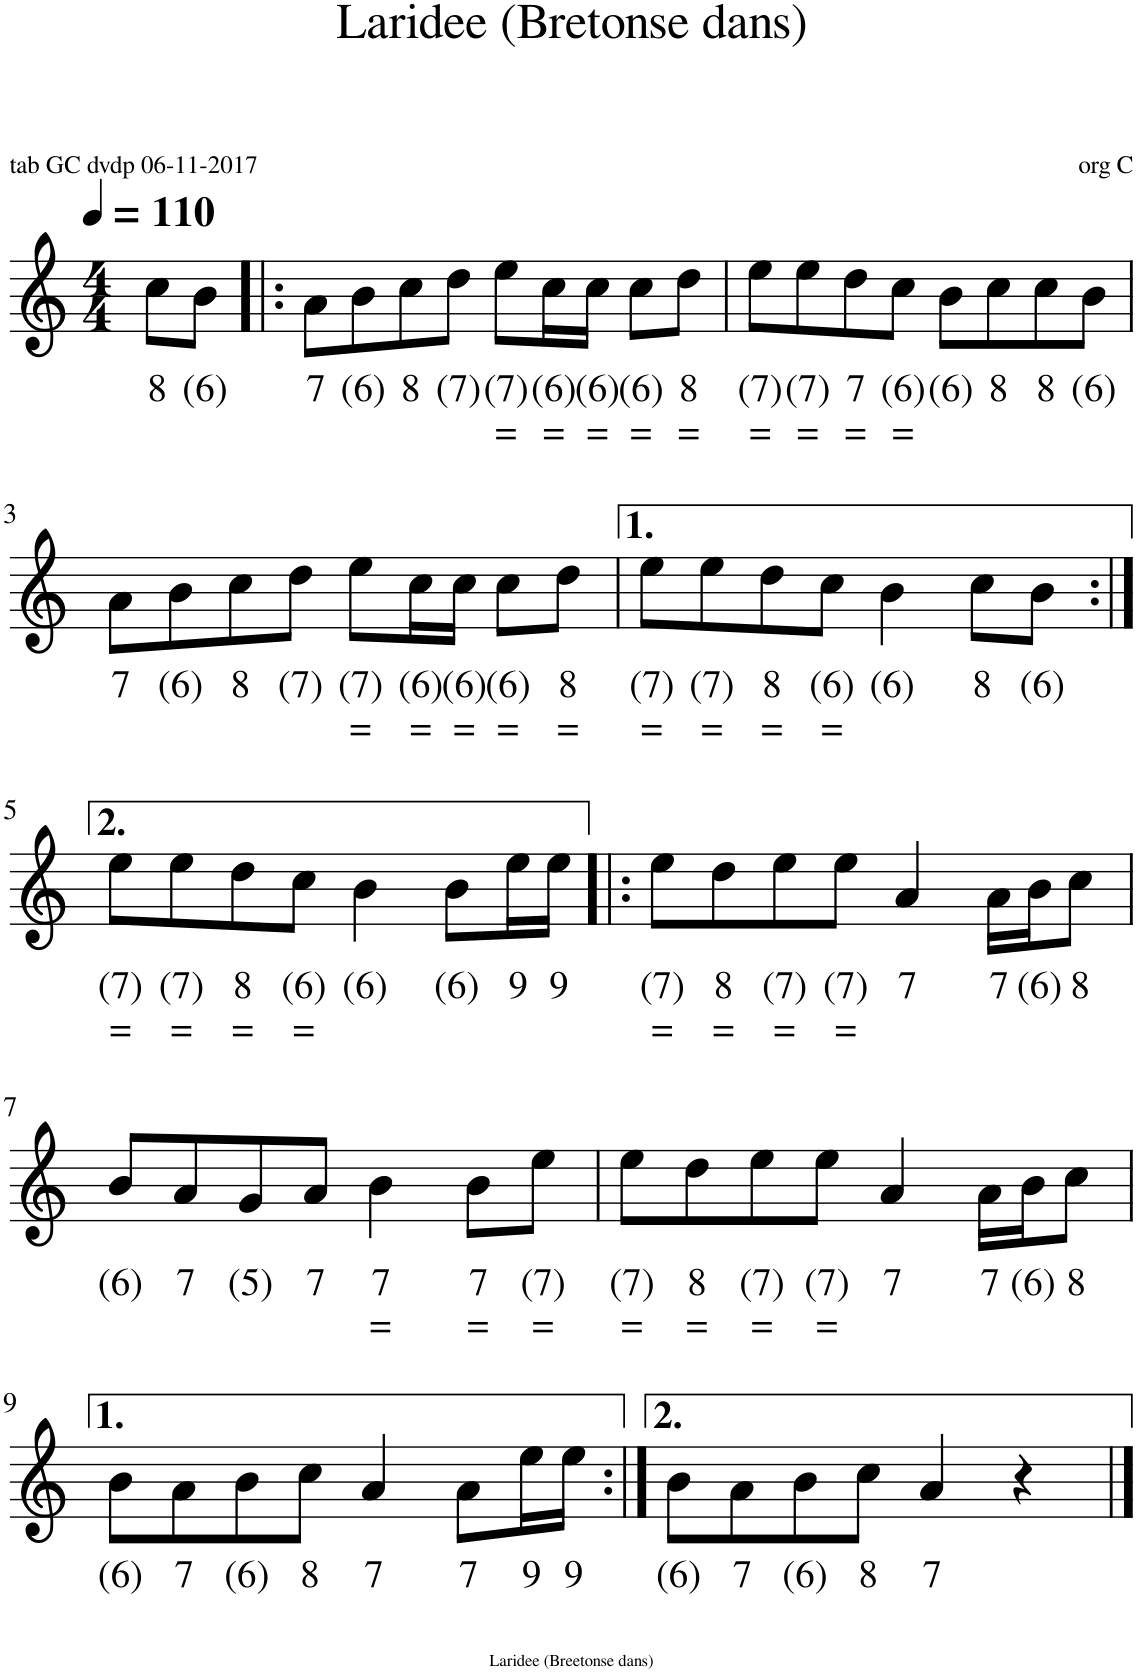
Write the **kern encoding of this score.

**kern	**text	**text	**harte	**kern	**text	**text
*part2	*part2	*part2	*part2	*part1	*part1	*part1
*staff2	*staff2	*staff2	*	*staff1	*staff1	*staff1
*I"Stem	*	*	*	*I"Stem	*	*
*stria5	*	*	*	*	*	*
*clefG2	*	*	*	*clefG2	*	*
*k[]	*	*	*	*k[]	*	*
*M4/4	*	*	*	*M4/4	*	*
*MM110	*	*	*	*MM110	*	*
=	=	=	=	=	=	=
!	!	!	!	!	!LO:LY:b	!
8c/L	4	.	.	8cc\L	8	.
!	!	!	!	!	!LO:LY:b	!
8B/J	(2)	.	.	8b\J	(6)	.
=1!|:	=1!|:	=1!|:	=1!|:	=1!|:	=1!|:	=1!|:
!	!	!	!	!	!LO:LY:b	!
8A/L	3	.	F:maj	8a\L	7	.
!	!	!	!	!	!LO:LY:b	!
8B/J	(2)	.	.	8b\	(6)	.
!	!	!	!	!	!LO:LY:b	!
8c/L	4	.	.	8cc\	8	.
!	!	!	!	!	!LO:LY:b	!
8d/J	(3)	.	.	8dd\J	(7)	.
!	!	!	!	!	!LO:LY:b	!LO:LY:b
8e/L	(4)	=	C:maj	8ee\L	(7)	=
!	!	!	!	!	!LO:LY:b	!LO:LY:b
16c/L	(3)	=	.	16cc\L	(6)	=
!	!	!	!	!	!LO:LY:b	!LO:LY:b
16c/JJ	(3)	=	.	16cc\JJ	(6)	=
!	!	!	!	!	!LO:LY:b	!LO:LY:b
8c/L	(3)	=	.	8cc\L	(6)	=
!	!	!	!	!	!LO:LY:b	!LO:LY:b
8d/J	5	=	.	8dd\J	8	=
=2	=2	=2	=2	=2	=2	=2
!	!	!	!	!	!LO:LY:b	!LO:LY:b
8e/L	(4)	=	.	8ee\L	(7)	=
!	!	!	!	!	!LO:LY:b	!LO:LY:b
8e/J	(4)	=	.	8ee\	(7)	=
!	!	!	!	!	!LO:LY:b	!LO:LY:b
8d/L	5	=	.	8dd\	7	=
!	!	!	!	!	!LO:LY:b	!LO:LY:b
8c/J	(3)	=	.	8cc\J	(6)	=
!	!	!	!	!	!LO:LY:b	!
8B/L	(2)	.	G:maj	8b\L	(6)	.
!	!	!	!	!	!LO:LY:b	!
8c/J	4	.	.	8cc\	8	.
!	!	!	!	!	!LO:LY:b	!
8c/L	4	.	.	8cc\	8	.
!	!	!	!	!	!LO:LY:b	!
8B/J	(2)	.	.	8b\J	(6)	.
!!LO:LB:g=z
=3	=3	=3	=3	=3	=3	=3
!	!	!	!	!	!LO:LY:b	!
8A/L	3	.	F:maj	8a\L	7	.
!	!	!	!	!	!LO:LY:b	!
8B/J	(2)	.	.	8b\	(6)	.
!	!	!	!	!	!LO:LY:b	!
8c/L	4	.	.	8cc\	8	.
!	!	!	!	!	!LO:LY:b	!
8d/J	(3)	.	.	8dd\J	(7)	.
!	!	!	!	!	!LO:LY:b	!LO:LY:b
8e/L	(4)	=	C:maj	8ee\L	(7)	=
!	!	!	!	!	!LO:LY:b	!LO:LY:b
16c/L	(3)	=	.	16cc\L	(6)	=
!	!	!	!	!	!LO:LY:b	!LO:LY:b
16c/JJ	(3)	=	.	16cc\JJ	(6)	=
!	!	!	!	!	!LO:LY:b	!LO:LY:b
8c/L	(3)	=	.	8cc\L	(6)	=
!	!	!	!	!	!LO:LY:b	!LO:LY:b
8d/J	5	=	.	8dd\J	8	=
=4	=4	=4	=4	=4	=4	=4
!	!	!	!	!	!LO:LY:b	!LO:LY:b
8e/L	(4)	=	.	8ee\L	(7)	=
!	!	!	!	!	!LO:LY:b	!LO:LY:b
8e/J	(4)	=	.	8ee\	(7)	=
!	!	!	!	!	!LO:LY:b	!LO:LY:b
8d/L	5	=	.	8dd\	8	=
!	!	!	!	!	!LO:LY:b	!LO:LY:b
8c/J	(3)	=	.	8cc\J	(6)	=
!	!	!	!	!	!LO:LY:b	!
4B	(2)	.	G:maj	4b\	(6)	.
!	!	!	!	!	!LO:LY:b	!
8c/L	4	.	.	8cc\L	8	.
!	!	!	!	!	!LO:LY:b	!
8B/J	(2)	.	.	8b\J	(6)	.
!!LO:LB:g=z
=5:|!	=5:|!	=5:|!	=5:|!	=5:|!	=5:|!	=5:|!
!	!	!	!	!	!LO:LY:b	!LO:LY:b
8e/L	(4)	=	C:maj	8ee\L	(7)	=
!	!	!	!	!	!LO:LY:b	!LO:LY:b
8e/J	(4)	=	.	8ee\	(7)	=
!	!	!	!	!	!LO:LY:b	!LO:LY:b
8d/L	5	=	.	8dd\	8	=
!	!	!	!	!	!LO:LY:b	!LO:LY:b
8c/J	(3)	=	.	8cc\J	(6)	=
!	!	!	!	!	!LO:LY:b	!
4B	(2)	.	G:maj	4b\	(6)	.
!	!	!	!	!	!LO:LY:b	!
8B/L	(2)	.	.	8b\L	(6)	.
!	!	!	!	!	!LO:LY:b	!
16e/L	5	.	.	16ee\L	9	.
!	!	!	!	!	!LO:LY:b	!
16e/JJ	5	.	.	16ee\JJ	9	.
=6!|:	=6!|:	=6!|:	=6!|:	=6!|:	=6!|:	=6!|:
!	!	!	!	!	!LO:LY:b	!LO:LY:b
8e/L	(4)	=	E:maj	8ee\L	(7)	=
!	!	!	!	!	!LO:LY:b	!LO:LY:b
8d/J	(3)	=	.	8dd\	8	=
!	!	!	!	!	!LO:LY:b	!LO:LY:b
8e/L	(4)	=	.	8ee\	(7)	=
!	!	!	!	!	!LO:LY:b	!LO:LY:b
8e/J	(4)	=	.	8ee\J	(7)	=
!	!	!	!	!	!LO:LY:b	!
4A	3	.	F:maj	4a/	7	.
!	!	!	!	!	!LO:LY:b	!
16A/LL	3	.	.	16a\LL	7	.
!	!	!	!	!	!LO:LY:b	!
16B/J	(2)	.	.	16b\J	(6)	.
!	!	!	!	!	!LO:LY:b	!
8c/J	4	.	.	8cc\J	8	.
!!LO:LB:g=z
=7	=7	=7	=7	=7	=7	=7
!	!	!	!	!	!LO:LY:b	!
8B/L	(2)	.	G:maj	8b/L	(6)	.
!	!	!	!	!	!LO:LY:b	!
8A/J	3	.	.	8a/	7	.
!	!	!	!	!	!LO:LY:b	!
8G/L	3	=	.	8g/	(5)	.
!	!	!	!	!	!LO:LY:b	!
8A/J	3	.	.	8a/J	7	.
!	!	!	!	!	!LO:LY:b	!LO:LY:b
4B	4	=	E:maj	4b\	7	=
!	!	!	!	!	!LO:LY:b	!LO:LY:b
8B/L	4	=	.	8b\L	7	=
!	!	!	!	!	!LO:LY:b	!LO:LY:b
8e/J	(4)	=	.	8ee\J	(7)	=
=8	=8	=8	=8	=8	=8	=8
!	!	!	!	!	!LO:LY:b	!LO:LY:b
8e/L	(4)	=	.	8ee\L	(7)	=
!	!	!	!	!	!LO:LY:b	!LO:LY:b
8d/J	5	=	.	8dd\	8	=
!	!	!	!	!	!LO:LY:b	!LO:LY:b
8e/L	(4)	=	.	8ee\	(7)	=
!	!	!	!	!	!LO:LY:b	!LO:LY:b
8e/J	(4)	=	.	8ee\J	(7)	=
!	!	!	!	!	!LO:LY:b	!
4A	3	.	F:maj	4a/	7	.
!	!	!	!	!	!LO:LY:b	!
16A/LL	3	.	.	16a\LL	7	.
!	!	!	!	!	!LO:LY:b	!
16B/J	(2)	.	.	16b\J	(6)	.
!	!	!	!	!	!LO:LY:b	!
8c/J	4	.	.	8cc\J	8	.
!!LO:LB:g=z
=9	=9	=9	=9	=9	=9	=9
!	!	!	!	!	!LO:LY:b	!
8B/L	(2)	.	G:maj	8b\L	(6)	.
!	!	!	!	!	!LO:LY:b	!
8A/J	3	.	.	8a\	7	.
!	!	!	!	!	!LO:LY:b	!
8B/L	(2)	.	.	8b\	(6)	.
!	!	!	!	!	!LO:LY:b	!
8c/J	4	.	.	8cc\J	8	.
!	!	!	!LO:H:kt=m	!	!LO:LY:b	!
4A	3	.	A:min	4a/	7	.
!	!	!	!	!	!LO:LY:b	!
8A/L	3	.	.	8a\L	7	.
!	!	!	!	!	!LO:LY:b	!
16e/L	5	.	.	16ee\L	9	.
!	!	!	!	!	!LO:LY:b	!
16e/JJ	5	.	.	16ee\JJ	9	.
=10:|!	=10:|!	=10:|!	=10:|!	=10:|!	=10:|!	=10:|!
!	!	!	!	!	!LO:LY:b	!
8B/L	(2)	.	G:maj	8b\L	(6)	.
!	!	!	!	!	!LO:LY:b	!
8A/J	3	.	.	8a\	7	.
!	!	!	!	!	!LO:LY:b	!
8B/L	(2)	.	.	8b\	(6)	.
!	!	!	!	!	!LO:LY:b	!
8c/J	4	.	.	8cc\J	8	.
!	!	!	!LO:H:kt=m	!	!LO:LY:b	!
4A	3	.	A:min	4a/	7	.
4r	.	.	.	4r	.	.
==	==	==	==	==	==	==
*-	*-	*-	*-	*-	*-	*-
